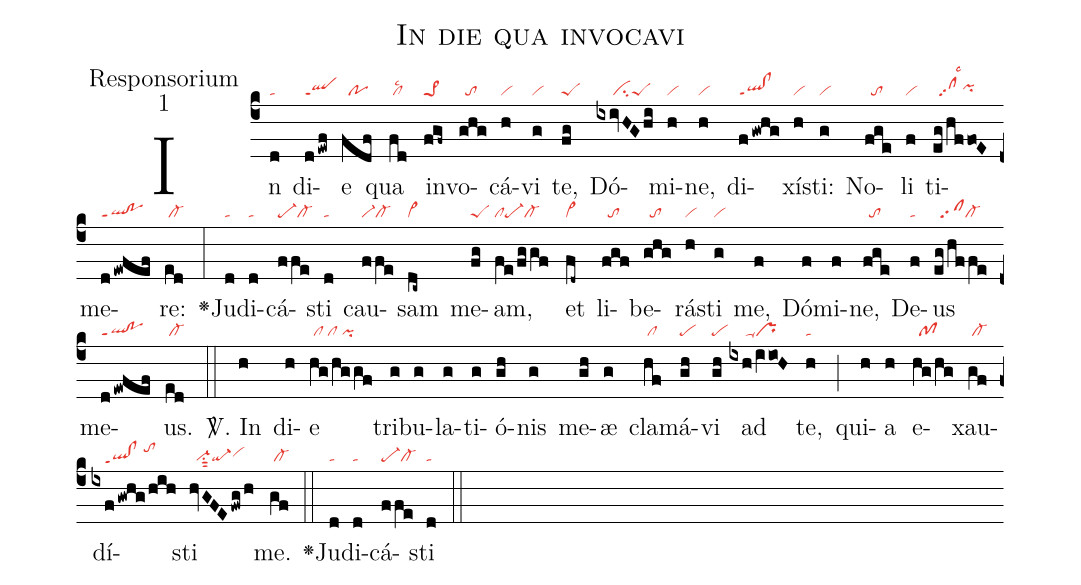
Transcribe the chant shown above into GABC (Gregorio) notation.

name:In die qua invocavi;
office-part:Responsorium;
mode:1;
nabc-lines:1;
%%
(c4)In(d|ta) di(dewf|qlppt1)e(fdf|//po) qua(fd|/cllsc2) in(fgf~|pe>1)vo(ghg|//to)cá(h|vi)vi(g|vi) te,(fg|peS)
Dó(ixivHGhi|/////cipeS)mi(h|vi)ne,(h|vi) di(fgwhg|ql!clppt1)xí(h|vi)sti:(g|vi)
No(fge|//to)li(f|vi) ti(eg/hffo!E|//sflsc3pihh)me(dewfef|ql!poppt1)re:(ed|/cl-) (:)

<v>\greheightstar</v> Ju(d|ta)di(d|ta)cá(ffe|pe-cl-)sti(d|ta) cau(ffe|vi-cl-)sam(dc~|cl~) me(fg|peS)am,(fe/fggf|clpe-cl-)
et(fd~|cl~) li(fgf|//to)be(ghg|//to)rá(h|vi)sti(g|vi) me,(f) Dó(f)mi(f)ne,(fge|//to) De(f|ta)us(eg/hffe|//sfcl-) me(dewfef|ql!poppt1)us.(ed|/cl-) (::)

<sp>V/</sp>. In(h) di(h)e(hg/hg/gf|/cl/cl/pi) tri(g)bu(g)la(g)ti(g)ó(gh)nis(g) me(gh)æ(g) cla(hf|/cl)má(gh|pe)vi(gh|pe) ad(ixh/iVio!H|/////ta-pr) te,(h|ta) (;) qui(h)a(h) e(hg/hg|//pf)xau(gf|/cl-)dí(ixfgwhg/hih|////qlhe!clheppt1/tohj)sti(hvGFEfwgh|//vi-su1sut2qi-vihh) me.(gf|/cl-) (::)

<v>\greheightstar</v> Ju(d|ta)di(d|ta)cá(ffe|pe-cl-)sti(d|ta) (::)
